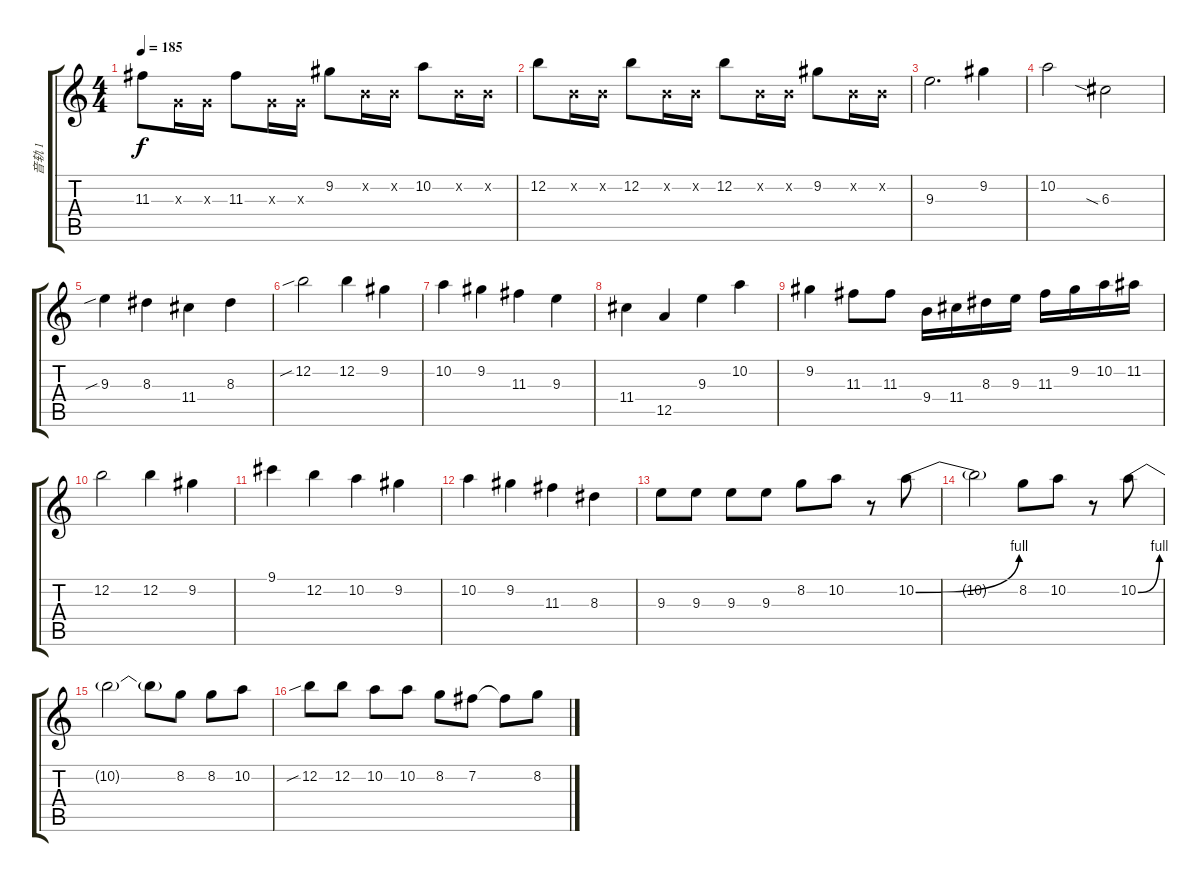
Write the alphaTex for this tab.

\track ("音轨 1" "音轨 1") {instrument distortionguitar}
\staff {score tabs}
\tuning (E4 B3 G3 D3 A2 E2) {hide}
\ts (4 4)
\tempo 185
\clef g2
\ks c
11.3.8{dy f} 0.3{x}.16 0.3{x}.16 11.3.8 0.3{x}.16 0.3{x}.16 9.2.8 0.2{x}.16 0.2{x}.16 10.2.8 0.2{x}.16 0.2{x}.16 |
12.2.8 0.2{x}.16 0.2{x}.16 12.2.8 0.2{x}.16 0.2{x}.16 12.2.8 0.2{x}.16 0.2{x}.16 9.2.8 0.2{x}.16 0.2{x}.16 |
9.3.2{d} 9.2.4 |
10.2.2 6.3{sia}.2 |
9.3{sib}.4 8.3.4 11.4.4 8.3.4 |
12.2{sib}.2 12.2.4 9.2.4 |
10.2.4 9.2.4 11.3.4 9.3.4 |
11.4.4 12.5.4 9.3.4 10.2.4 |
9.2.4 11.3.8 11.3.8 9.4.16 11.4.16 8.3.16 9.3.16 11.3.16 9.2.16 10.2.16 11.2.16 |
12.2.2 12.2.4 9.2.4 |
9.1.4 12.2.4 10.2.4 9.2.4 |
10.2.4 9.2.4 11.3.4 8.3.4 |
9.3.8 9.3.8 9.3.8 9.3.8 8.2.8 10.2.8 r.8 10.2{be (bend 0 0 60 4)}.8 |
10.2{t}.2 8.2.8 10.2.8 r.8 10.2{be (bend 0 0 60 4)}.8 |
10.2{t}.2 10.2{t}.8 8.2.8 8.2.8 10.2.8 |
12.2{sib}.8 12.2.8 10.2.8 10.2.8 8.2.8 7.2.8 7.2{t}.8 8.2.8
